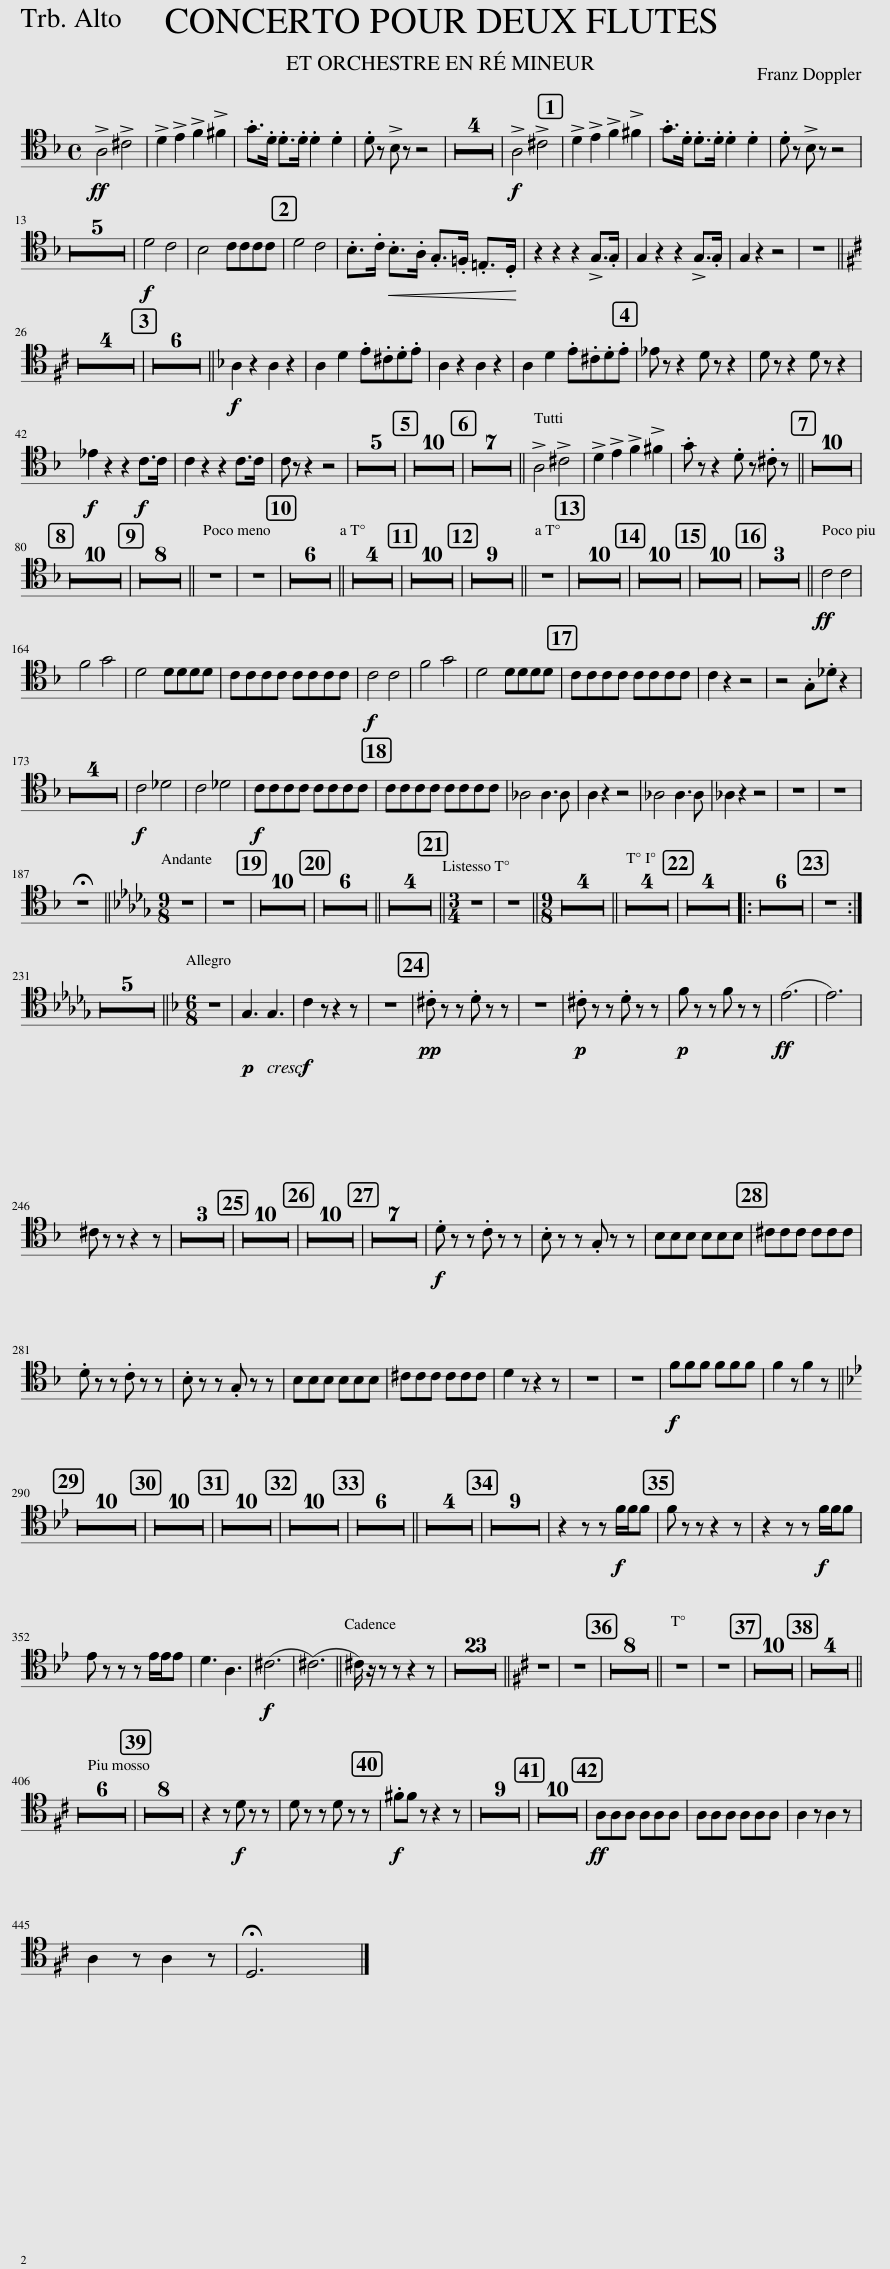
X:1
L:1/8
M:4/4
I:linebreak $
K:F
V:1 tenor
V:1
!ff! !>!A,4 !>!^C4 | !>!D2 !>!E2 !>!F2 !>!^F2 | .G>.D .D>.D .D2 .D2 | .D z !>!B, z z4 | z8 | %5
 z8 | z8 | z8 |!f! !>!A,4 !>!^C4 | !>!D2 !>!E2 !>!F2 !>!^F2 | %10
 .G>.D .D>.D .D2 .D2 | .D z !>!B, z z4 |$ z8 | z8 | z8 | %15
 z8 | z8 |!f! D4 C4 | B,4 CCCC | D4 C4 | %20
 .B,>.C!<(! .B,>.A, .G,>.=F, .=E,>.D,!<)! | z2 z2 z2 !>!G,>.G, | G,2 z2 z2 !>!G,>.G, | G,2 z2 z4 | z8 ||$ %25
[K:D] z8 | z8 | z8 | z8 | z8 | %30
 z8 | z8 | z8 | z8 | z8 || %35
[K:F]!f! A,2 z2 A,2 z2 | A,2 D2 .E.^C.D.E | A,2 z2 A,2 z2 | A,2 D2 .E.^C.D.E | _E z z2 D z z2 | %40
 D z z2 D z z2 |$!f! _E2 z2 z2!f! C>C | C2 z2 z2 C>C | C z z2 z4 | z8 | %45
 z8 | z8 | z8 | z8 | z8 | %50
 z8 | z8 | z8 | z8 | z8 | %55
 z8 | z8 | z8 | z8 | z8 | %60
 z8 | z8 | z8 | z8 | z8 | %65
 z8 || !>!A,4 !>!^C4 | !>!D2 !>!E2 !>!F2 !>!^F2 | .G z z2 .D z .^C z || z8 | %70
 z8 | z8 | z8 | z8 | z8 | %75
 z8 | z8 | z8 | z8 |$ z8 | %80
 z8 | z8 | z8 | z8 | z8 | %85
 z8 | z8 | z8 | z8 | z8 | %90
 z8 | z8 | z8 | z8 | z8 | %95
 z8 | z8 || z8 | z8 | z8 | %100
 z8 | z8 | z8 | z8 | z8 || %105
 z8 | z8 | z8 | z8 | z8 | %110
 z8 | z8 | z8 | z8 | z8 | %115
 z8 | z8 | z8 | z8 | z8 | %120
 z8 | z8 | z8 | z8 | z8 | %125
 z8 | z8 | z8 || z8 | z8 | %130
 z8 | z8 | z8 | z8 | z8 | %135
 z8 | z8 | z8 | z8 | z8 | %140
 z8 | z8 | z8 | z8 | z8 | %145
 z8 | z8 | z8 | z8 | z8 | %150
 z8 | z8 | z8 | z8 | z8 | %155
 z8 | z8 | z8 | z8 | z8 | %160
 z8 | z8 ||!ff! C4 C4 |$ F4 G4 | D4 DDDD | %165
 CCCC CCCC |!f! C4 C4 | F4 G4 | D4 DDDD | CCCC CCCC | %170
 C2 z2 z4 | z4 .G,._D z2 |$ z8 | z8 | z8 | %175
 z8 |!f! C4 _D4 | C4 _D4 |!f! CCCC CCCC | CCCC CCCC | %180
 _A,4 A,3 A, | A,2 z2 z4 | _A,4 A,3 A, | _A,2 z2 z4 | z8 | %185
 z8 |$ !fermata!z8 ||[K:Db][M:9/8] z9 | z9 | z9 | %190
 z9 | z9 | z9 | z9 | z9 | %195
 z9 | z9 | z9 | z9 | z9 | %200
 z9 | z9 | z9 | z9 | z9 || %205
 z9 | z9 | z9 | z9 ||[M:3/4] z6 | %210
 z6 ||[M:9/8] z9 | z9 | z9 | z9 || %215
 z9 | z9 | z9 | z9 | z9 | %220
 z9 | z9 | z9 |: z9 | z9 | %225
 z9 | z9 | z9 | z9 | z9 :|$ %230
 z9 | z9 | z9 | z9 | z9 || %235
[K:F][M:6/8] z6 |!p! G,3 G,3 |!f! C2 z z2 z | z6 |!pp! .^C z z .D z z | %240
 z6 |!p! .^C z z .D z z |!p! F z z F z z |!ff! (E6 | E6) |$ %245
 ^C z z z2 z | z6 | z6 | z6 | z6 | %250
 z6 | z6 | z6 | z6 | z6 | %255
 z6 | z6 | z6 | z6 | z6 | %260
 z6 | z6 | z6 | z6 | z6 | %265
 z6 | z6 | z6 | z6 | z6 | %270
 z6 | z6 | z6 | z6 | z6 | %275
 z6 |!f! .D z z .C z z | .B, z z .G, z z | B,B,B, B,B,B, | ^CCC CCC |$ %280
 .D z z .C z z | .B, z z .G, z z | B,B,B, B,B,B, | ^CCC CCC | D2 z z2 z | %285
 z6 | z6 |!f! FFF FFF | F2 z F2 z ||$[K:Bb] z6 | %290
 z6 | z6 | z6 | z6 | z6 | %295
 z6 | z6 | z6 | z6 | z6 | %300
 z6 | z6 | z6 | z6 | z6 | %305
 z6 | z6 | z6 | z6 | z6 | %310
 z6 | z6 | z6 | z6 | z6 | %315
 z6 | z6 | z6 | z6 | z6 | %320
 z6 | z6 | z6 | z6 | z6 | %325
 z6 | z6 | z6 | z6 | z6 | %330
 z6 | z6 | z6 | z6 | z6 || %335
 z6 | z6 | z6 | z6 | z6 | %340
 z6 | z6 | z6 | z6 | z6 | %345
 z6 | z6 | z6 | z2 z z!f! F/F/F | F z z z2 z | %350
 z2 z z!f! F/F/F |$ E z z z E/E/E | D3 A,3 |!f! (^C6 | (^C6) || %355
 ^C/) z/ z z z2 z | z6 | z6 | z6 | z6 | %360
 z6 | z6 | z6 | z6 | z6 | %365
 z6 | z6 | z6 | z6 | z6 | %370
 z6 | z6 | z6 | z6 | z6 | %375
 z6 | z6 | z6 | z6 ||[K:D] z6 | %380
 z6 | z6 | z6 | z6 | z6 | %385
 z6 | z6 | z6 | z6 || z6 | %390
 z6 | z6 | z6 | z6 | z6 | %395
 z6 | z6 | z6 | z6 | z6 | %400
 z6 | z6 | z6 | z6 | z6 ||$ %405
 z6 | z6 | z6 | z6 | z6 | %410
 z6 | z6 | z6 | z6 | z6 | %415
 z6 | z6 | z6 | z6 | z2 z!f! D z z | %420
 D z z D z z |!f! .^FF z z2 z | z6 | z6 | z6 | %425
 z6 | z6 | z6 | z6 | z6 | %430
 z6 | z6 | z6 | z6 | z6 | %435
 z6 | z6 | z6 | z6 | z6 | %440
 z6 |!ff! A,A,A, A,A,A, | A,A,A, A,A,A, | A,2 z A,2 z |$ A,2 z A,2 z | %445
 !fermata!D,6 |] %446
